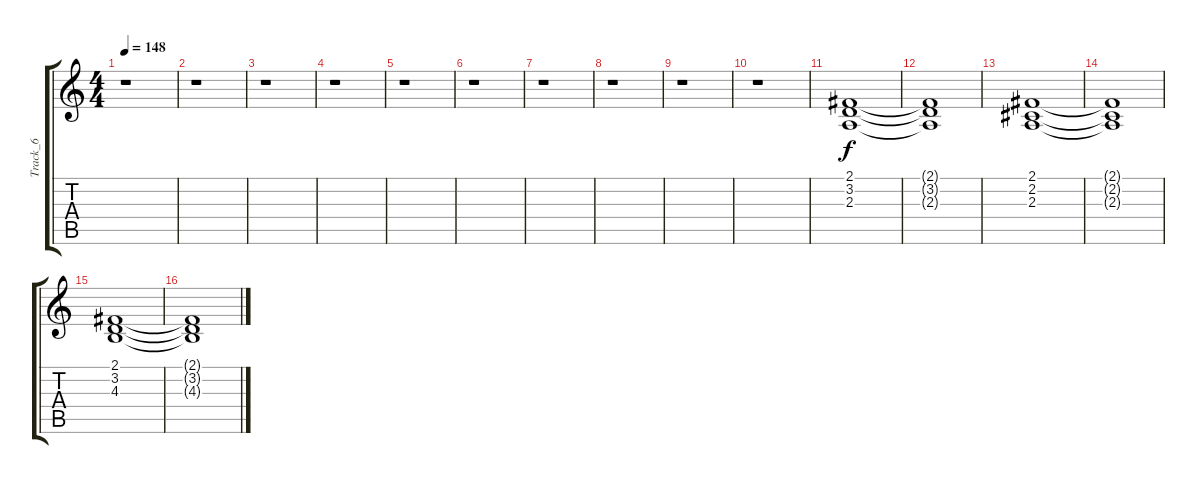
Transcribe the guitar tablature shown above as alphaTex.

\track ("Track_6" "Track_6") {instrument synthstrings2}
\staff {score tabs}
\tuning (E4 B3 G3 D3 A2 E2) {hide}
\ts (4 4)
\tempo 148
\clef g2
\ks c
r.1{dy f} |
r.1 |
r.1 |
r.1 |
r.1 |
r.1 |
r.1 |
r.1 |
r.1 |
r.1 |
(2.1 3.2 2.3).1 |
(2.1{t} 3.2{t} 2.3{t}).1 |
(2.1 2.2 2.3).1 |
(2.1{t} 2.2{t} 2.3{t}).1 |
(2.1 3.2 4.3).1 |
(2.1{t} 3.2{t} 4.3{t}).1
